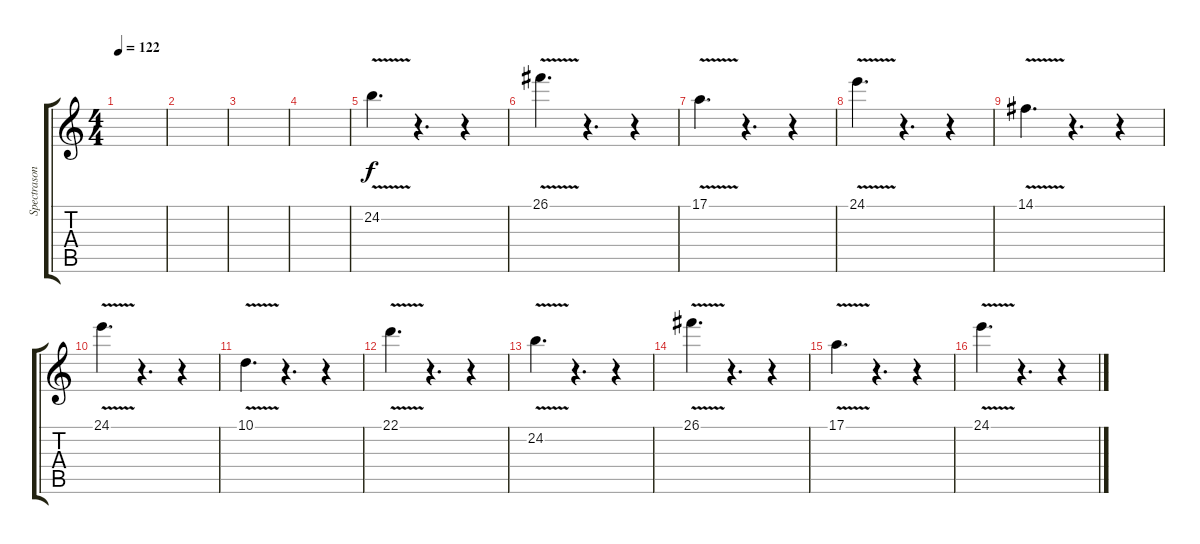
\track ("Spectrasonics Omnisphere" "Spectrason") {instrument fx5brightness}
\staff {score tabs}
\tuning (E4 B3 G3 D3 A2 E2) {hide}
\ts (4 4)
\tempo 122
\clef g2
\ks c
|
|
|
|
24.2{v}.4{d} r.4{d} r.4 |
26.1{v}.4{d} r.4{d} r.4 |
17.1{v}.4{d} r.4{d} r.4 |
24.1{v}.4{d} r.4{d} r.4 |
14.1{v}.4{d} r.4{d} r.4 |
24.1{v}.4{d} r.4{d} r.4 |
10.1{v}.4{d} r.4{d} r.4 |
22.1{v}.4{d} r.4{d} r.4 |
24.2{v}.4{d} r.4{d} r.4 |
26.1{v}.4{d} r.4{d} r.4 |
17.1{v}.4{d} r.4{d} r.4 |
24.1{v}.4{d} r.4{d} r.4
